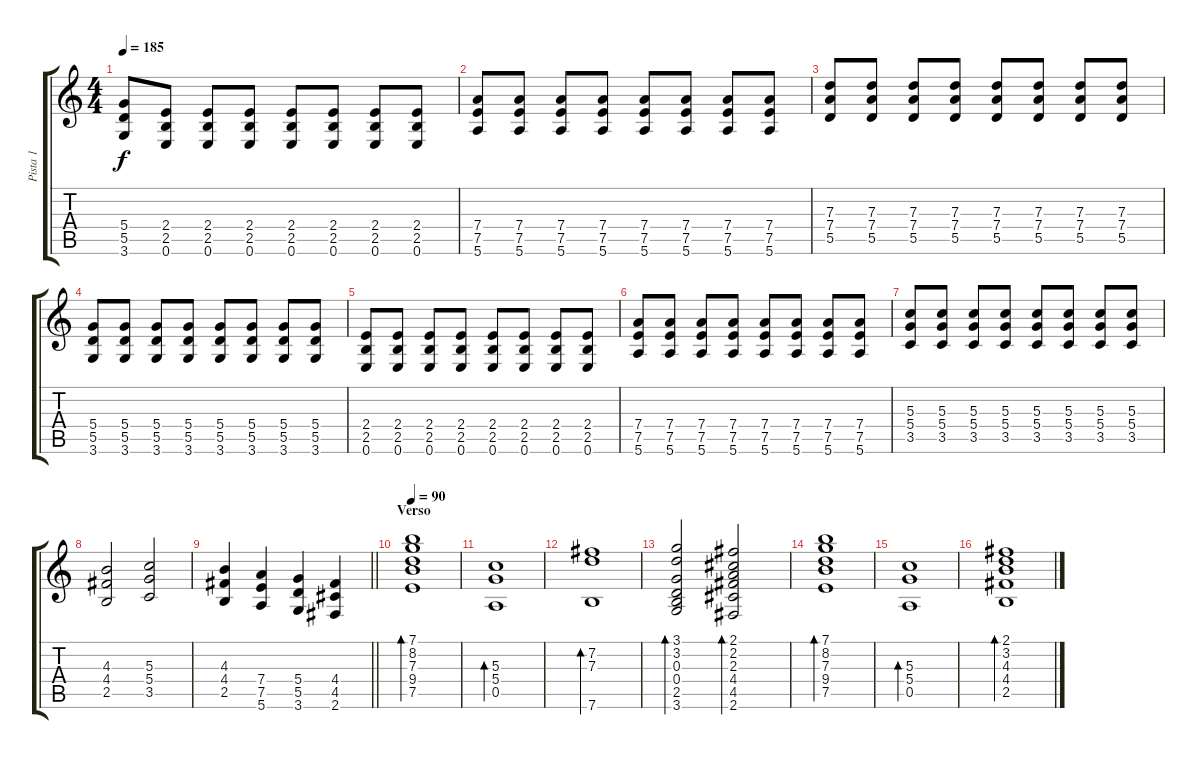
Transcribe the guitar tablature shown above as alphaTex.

\track ("Pista 1" "Pista 1") {instrument overdrivenguitar}
\staff {score tabs}
\tuning (E4 B3 G3 D3 A2 E2) {hide}
\ts (4 4)
\tempo 185
\clef g2
\ks c
(5.4{t} 5.5{t} 3.6{t}).8{dy f} (2.4 2.5 0.6).8 (2.4 2.5 0.6).8 (2.4 2.5 0.6).8 (2.4 2.5 0.6).8 (2.4 2.5 0.6).8 (2.4 2.5 0.6).8 (2.4 2.5 0.6).8 |
(7.4 7.5 5.6).8 (7.4 7.5 5.6).8 (7.4 7.5 5.6).8 (7.4 7.5 5.6).8 (7.4 7.5 5.6).8 (7.4 7.5 5.6).8 (7.4 7.5 5.6).8 (7.4 7.5 5.6).8 |
(7.3 7.4 5.5).8 (7.3 7.4 5.5).8 (7.3 7.4 5.5).8 (7.3 7.4 5.5).8 (7.3 7.4 5.5).8 (7.3 7.4 5.5).8 (7.3 7.4 5.5).8 (7.3 7.4 5.5).8 |
(5.4 5.5 3.6).8 (5.4 5.5 3.6).8 (5.4 5.5 3.6).8 (5.4 5.5 3.6).8 (5.4 5.5 3.6).8 (5.4 5.5 3.6).8 (5.4 5.5 3.6).8 (5.4 5.5 3.6).8 |
(2.4 2.5 0.6).8 (2.4 2.5 0.6).8 (2.4 2.5 0.6).8 (2.4 2.5 0.6).8 (2.4 2.5 0.6).8 (2.4 2.5 0.6).8 (2.4 2.5 0.6).8 (2.4 2.5 0.6).8 |
(7.4 7.5 5.6).8 (7.4 7.5 5.6).8 (7.4 7.5 5.6).8 (7.4 7.5 5.6).8 (7.4 7.5 5.6).8 (7.4 7.5 5.6).8 (7.4 7.5 5.6).8 (7.4 7.5 5.6).8 |
(5.3 5.4 3.5).8 (5.3 5.4 3.5).8 (5.3 5.4 3.5).8 (5.3 5.4 3.5).8 (5.3 5.4 3.5).8 (5.3 5.4 3.5).8 (5.3 5.4 3.5).8 (5.3 5.4 3.5).8 |
(4.3 4.4 2.5).2 (5.3 5.4 3.5).2 |
\barLineRight lightlight
(4.3 4.4 2.5).4 (7.4 7.5 5.6).4 (5.4 5.5 3.6).4 (4.4 4.5 2.6).4 |
\section ("" "Verso")
\tempo 90
(7.1 8.2 7.3 9.4 7.5).1{bd 120} |
(5.3 5.4 0.5).1{bd 120} |
(7.2 7.3 7.6).1{bd 120} |
(3.1 3.2 0.3 0.4 2.5 3.6).2{bd 120} (2.1 2.2 2.3 4.4 4.5 2.6).2{bd 120} |
(7.1 8.2 7.3 9.4 7.5).1{bd 120} |
(5.3 5.4 0.5).1{bd 120} |
(2.1 3.2 4.3 4.4 2.5).1{bd 120}
